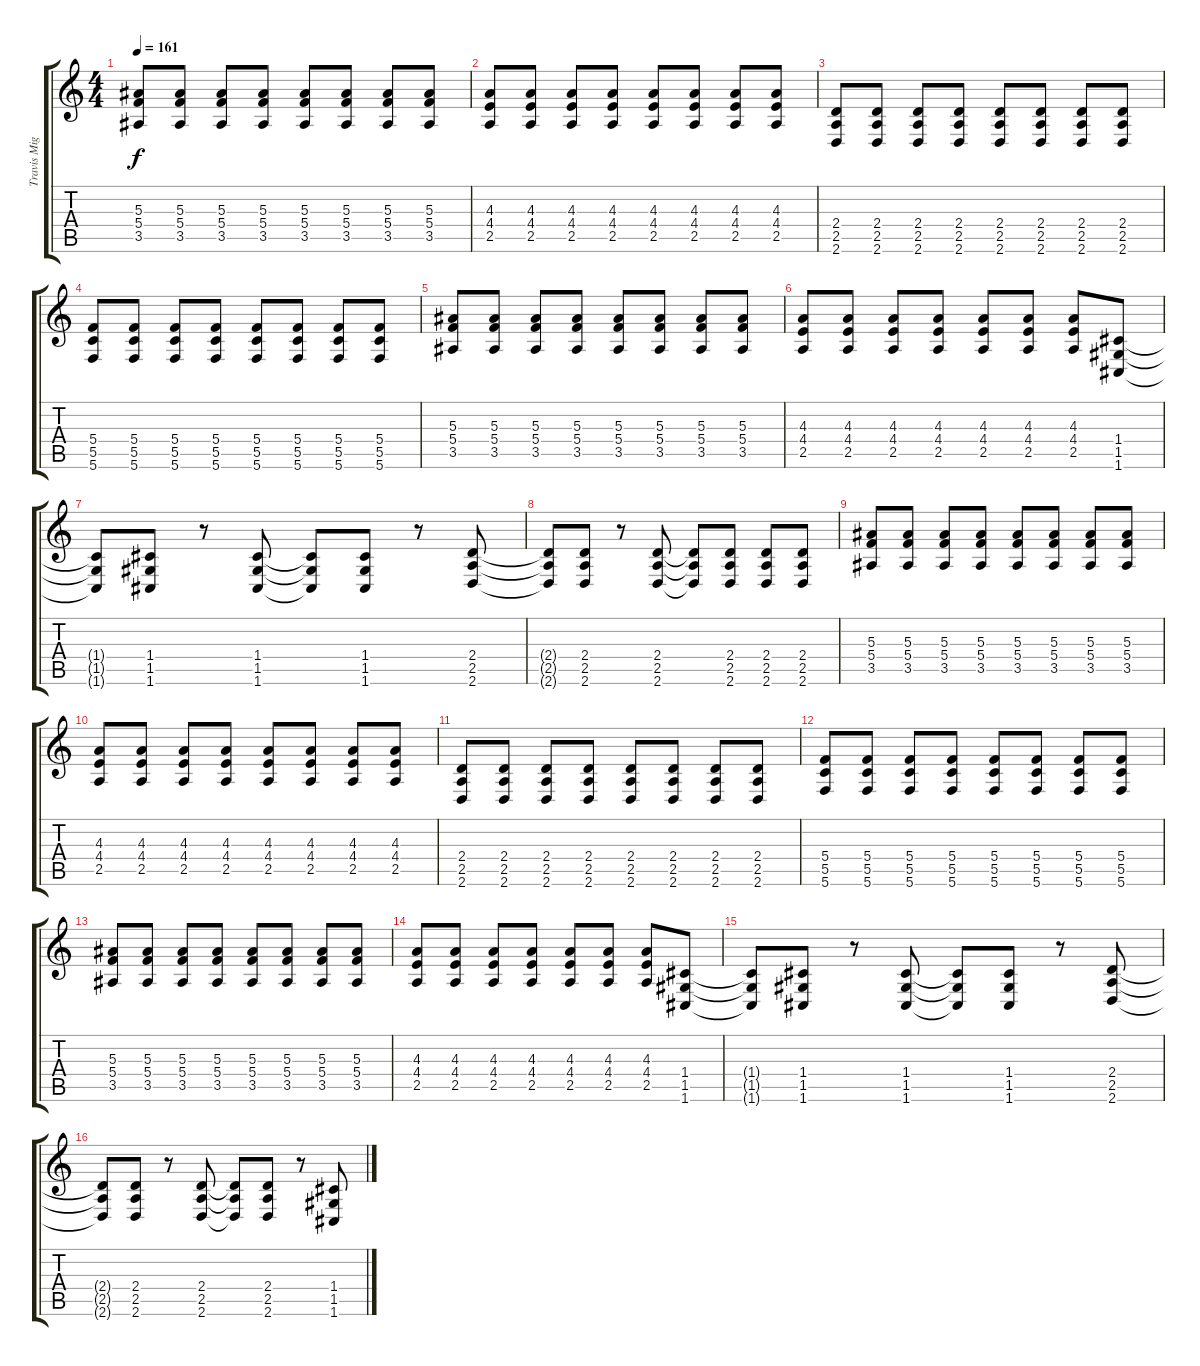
\track ("Travis Miguel" "Travis Mig") {instrument distortionguitar}
\staff {score tabs}
\tuning (D4 A3 F3 C3 G2 C2) {hide}
\ts (4 4)
\tempo 161
\clef g2
\ks c
(5.3 5.4 3.5).8{dy f} (5.3 5.4 3.5).8 (5.3 5.4 3.5).8 (5.3 5.4 3.5).8 (5.3 5.4 3.5).8 (5.3 5.4 3.5).8 (5.3 5.4 3.5).8 (5.3 5.4 3.5).8 |
(4.3 4.4 2.5).8 (4.3 4.4 2.5).8 (4.3 4.4 2.5).8 (4.3 4.4 2.5).8 (4.3 4.4 2.5).8 (4.3 4.4 2.5).8 (4.3 4.4 2.5).8 (4.3 4.4 2.5).8 |
(2.4 2.5 2.6).8 (2.4 2.5 2.6).8 (2.4 2.5 2.6).8 (2.4 2.5 2.6).8 (2.4 2.5 2.6).8 (2.4 2.5 2.6).8 (2.4 2.5 2.6).8 (2.4 2.5 2.6).8 |
(5.4 5.5 5.6).8 (5.4 5.5 5.6).8 (5.4 5.5 5.6).8 (5.4 5.5 5.6).8 (5.4 5.5 5.6).8 (5.4 5.5 5.6).8 (5.4 5.5 5.6).8 (5.4 5.5 5.6).8 |
(5.3 5.4 3.5).8 (5.3 5.4 3.5).8 (5.3 5.4 3.5).8 (5.3 5.4 3.5).8 (5.3 5.4 3.5).8 (5.3 5.4 3.5).8 (5.3 5.4 3.5).8 (5.3 5.4 3.5).8 |
(4.3 4.4 2.5).8 (4.3 4.4 2.5).8 (4.3 4.4 2.5).8 (4.3 4.4 2.5).8 (4.3 4.4 2.5).8 (4.3 4.4 2.5).8 (4.3 4.4 2.5).8 (1.4 1.5 1.6).8 |
(1.4{t} 1.5{t} 1.6{t}).8 (1.4 1.5 1.6).8 r.8 (1.4 1.5 1.6).8 (1.4{t} 1.5{t} 1.6{t}).8 (1.4 1.5 1.6).8 r.8 (2.4 2.5 2.6).8 |
(2.4{t} 2.5{t} 2.6{t}).8 (2.4 2.5 2.6).8 r.8 (2.4 2.5 2.6).8 (2.4{t} 2.5{t} 2.6{t}).8 (2.4 2.5 2.6).8 (2.4 2.5 2.6).8 (2.4 2.5 2.6).8 |
(5.3 5.4 3.5).8 (5.3 5.4 3.5).8 (5.3 5.4 3.5).8 (5.3 5.4 3.5).8 (5.3 5.4 3.5).8 (5.3 5.4 3.5).8 (5.3 5.4 3.5).8 (5.3 5.4 3.5).8 |
(4.3 4.4 2.5).8 (4.3 4.4 2.5).8 (4.3 4.4 2.5).8 (4.3 4.4 2.5).8 (4.3 4.4 2.5).8 (4.3 4.4 2.5).8 (4.3 4.4 2.5).8 (4.3 4.4 2.5).8 |
(2.4 2.5 2.6).8 (2.4 2.5 2.6).8 (2.4 2.5 2.6).8 (2.4 2.5 2.6).8 (2.4 2.5 2.6).8 (2.4 2.5 2.6).8 (2.4 2.5 2.6).8 (2.4 2.5 2.6).8 |
(5.4 5.5 5.6).8 (5.4 5.5 5.6).8 (5.4 5.5 5.6).8 (5.4 5.5 5.6).8 (5.4 5.5 5.6).8 (5.4 5.5 5.6).8 (5.4 5.5 5.6).8 (5.4 5.5 5.6).8 |
(5.3 5.4 3.5).8 (5.3 5.4 3.5).8 (5.3 5.4 3.5).8 (5.3 5.4 3.5).8 (5.3 5.4 3.5).8 (5.3 5.4 3.5).8 (5.3 5.4 3.5).8 (5.3 5.4 3.5).8 |
(4.3 4.4 2.5).8 (4.3 4.4 2.5).8 (4.3 4.4 2.5).8 (4.3 4.4 2.5).8 (4.3 4.4 2.5).8 (4.3 4.4 2.5).8 (4.3 4.4 2.5).8 (1.4 1.5 1.6).8 |
(1.4{t} 1.5{t} 1.6{t}).8 (1.4 1.5 1.6).8 r.8 (1.4 1.5 1.6).8 (1.4{t} 1.5{t} 1.6{t}).8 (1.4 1.5 1.6).8 r.8 (2.4 2.5 2.6).8 |
(2.4{t} 2.5{t} 2.6{t}).8 (2.4 2.5 2.6).8 r.8 (2.4 2.5 2.6).8 (2.4{t} 2.5{t} 2.6{t}).8 (2.4 2.5 2.6).8 r.8 (1.4 1.5 1.6).8
